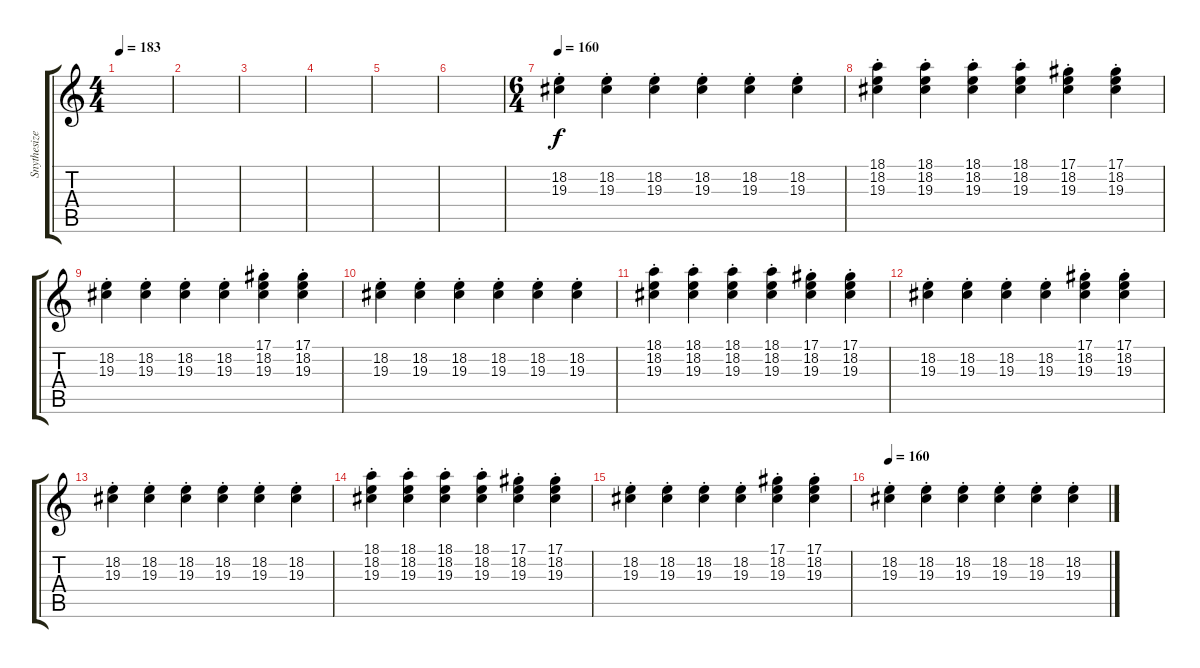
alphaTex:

\track ("Snythesizer 2" "Snythesize") {instrument pad8sweep}
\staff {score tabs}
\tuning (Eb4 Bb3 Gb3 Db3 Ab2 Db2) {hide}
\ts (4 4)
\tempo 183
\clef g2
\ks c
|
|
|
|
|
|
\ts (6 4)
\tempo 160
(18.2{st} 19.3{st}).4 (18.2{st} 19.3{st}).4 (18.2{st} 19.3{st}).4 (18.2{st} 19.3{st}).4 (18.2{st} 19.3{st}).4 (18.2{st} 19.3{st}).4 |
(18.1{st} 18.2{st} 19.3{st}).4 (18.1{st} 18.2{st} 19.3{st}).4 (18.1{st} 18.2{st} 19.3{st}).4 (18.1{st} 18.2{st} 19.3{st}).4 (17.1{st} 18.2{st} 19.3{st}).4 (17.1{st} 18.2{st} 19.3{st}).4 |
(18.2{st} 19.3{st}).4 (18.2{st} 19.3{st}).4 (18.2{st} 19.3{st}).4 (18.2{st} 19.3{st}).4 (17.1{st} 18.2{st} 19.3{st}).4 (17.1{st} 18.2{st} 19.3{st}).4 |
(18.2{st} 19.3{st}).4 (18.2{st} 19.3{st}).4 (18.2{st} 19.3{st}).4 (18.2{st} 19.3{st}).4 (18.2{st} 19.3{st}).4 (18.2{st} 19.3{st}).4 |
(18.1{st} 18.2{st} 19.3{st}).4 (18.1{st} 18.2{st} 19.3{st}).4 (18.1{st} 18.2{st} 19.3{st}).4 (18.1{st} 18.2{st} 19.3{st}).4 (17.1{st} 18.2{st} 19.3{st}).4 (17.1{st} 18.2{st} 19.3{st}).4 |
(18.2{st} 19.3{st}).4 (18.2{st} 19.3{st}).4 (18.2{st} 19.3{st}).4 (18.2{st} 19.3{st}).4 (17.1{st} 18.2{st} 19.3{st}).4 (17.1{st} 18.2{st} 19.3{st}).4 |
(18.2{st} 19.3{st}).4 (18.2{st} 19.3{st}).4 (18.2{st} 19.3{st}).4 (18.2{st} 19.3{st}).4 (18.2{st} 19.3{st}).4 (18.2{st} 19.3{st}).4 |
(18.1{st} 18.2{st} 19.3{st}).4 (18.1{st} 18.2{st} 19.3{st}).4 (18.1{st} 18.2{st} 19.3{st}).4 (18.1{st} 18.2{st} 19.3{st}).4 (17.1{st} 18.2{st} 19.3{st}).4 (17.1{st} 18.2{st} 19.3{st}).4 |
(18.2{st} 19.3{st}).4 (18.2{st} 19.3{st}).4 (18.2{st} 19.3{st}).4 (18.2{st} 19.3{st}).4 (17.1{st} 18.2{st} 19.3{st}).4 (17.1{st} 18.2{st} 19.3{st}).4 |
\tempo 160
(18.2{st} 19.3{st}).4 (18.2{st} 19.3{st}).4 (18.2{st} 19.3{st}).4 (18.2{st} 19.3{st}).4 (18.2{st} 19.3{st}).4 (18.2{st} 19.3{st}).4
